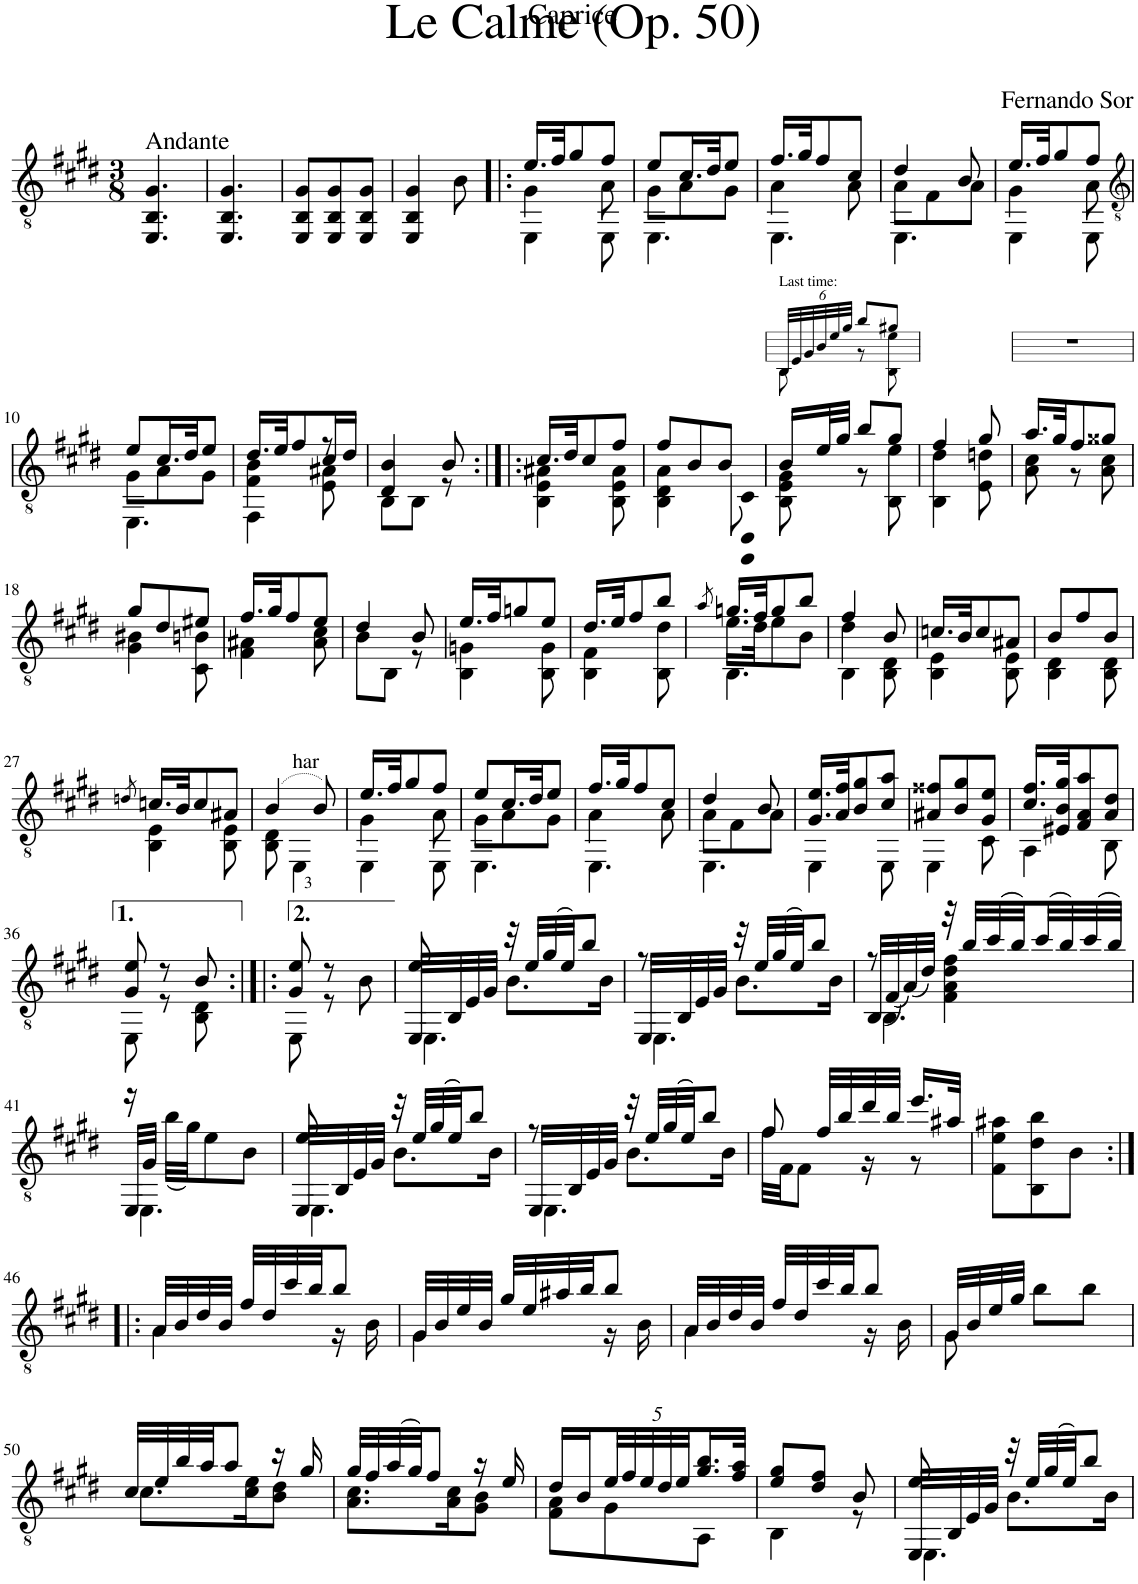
**kern	**kern
*part2	*part1
*staff2	*staff1
*I"Guitar	*I"Guitar
*	*stria5
*clefGv2	*clefGv2
*k[f#c#g#d#]	*k[]
*M3/8	*M3/8
=1	=1
!LO:TX:a:t=Andante	!
4.EE/ 4.BB/ 4.G#/	4.r
=2	=2
4.EE/ 4.BB/ 4.G#/	4.r
=3	=3
8EE/ 8BB/ 8G#/L	4.r
8EE/ 8BB/ 8G#/	.
8EE/ 8BB/ 8G#/J	.
=4	=4
4EE/ 4BB/ 4G#/	4.r
8B\	.
=5!|:	=5!|:
*^	*
*	*^	*
16.e/LL	4G#\	4EE\	4.r
32f#/JK	.	.	.
8g#/	.	.	.
8f#/J	8A\	8EE\	.
=6	=6	=6	=6
8e/L	8G#\L	4.EE\	4.r
16.c#/L	8A\	.	.
32d#/JK	.	.	.
8e/J	8G#\J	.	.
=7	=7	=7	=7
16.f#/LL	4A\	4.EE\	4.r
32g#/JK	.	.	.
8f#/	.	.	.
8c#/J	8A\	.	.
=8	=8	=8	=8
4d#/	8A\L	4.EE\	4.r
.	8F#\	.	.
8B/	8A\J	.	.
=9	=9	=9	=9
16.e/LL	4G#\	4EE\	4.r
32f#/JK	.	.	.
8g#/	.	.	.
8f#/J	8A\	8EE\	.
!!LO:LB:g=z
=10	=10	=10	=10
*clefGv2	*	*	*
8e/L	8G#\L	4.EE\	4.r
16.c#/L	8A\	.	.
32d#/JK	.	.	.
8e/J	8G#\J	.	.
=11	=11	=11	=11
16.d#/LL	4F#\ 4B\	4FF#\	4.r
32e/JK	.	.	.
8f#/	.	.	.
16c#/L	8r	8E\ 8A#X\	.
16d#/JJ	.	.	.
*	*v	*v	*
=12	=12	=12
4D#/ 4B/	8BB\L	4.r
.	8BB\J	.
8B/	8r	.
=13:|!|:	=13:|!|:	=13:|!|:
16.c#/LL	4BB\ 4E\ 4A#X\	4.r
32d#/JK	.	.
8c#/	.	.
8f#/J	8BB\ 8E\ 8A#\	.
=14	=14	=14
8f#/L	4BB\ 4D#\ 4A\	4.r
8B/	.	.
8B/J	8BB\ 8D#\ 8A\	.
=15	=15	=15
*	*	*Xbrackettup
*	*	*^
!	!	!LO:TX:a:t=Last time&colon;	!
16B/LL	8BB\ 8E\ 8G#\	48BB/LLL	8BB\
.	.	48E/	.
.	.	48G/	.
32e/L	.	48B/	.
.	.	48e/	.
32g#/JJJ	.	.	.
.	.	48g/JJJ	.
8b/L	8r	8b/L	8r
8g#/J	8BB\ 8e\	8g#X/J	8BB\ 8e\
*	*	*v	*v
=16	=16	=16
4f#/	4BB\ 4d#\	4.r
8g#/	8E\ 8dn\	.
=17	=17	=17
16.a/LL	8A\ 8c#\	4.r
32g#/JK	.	.
8f#/	8r	.
8g##X/J	8A\ 8c#\	.
!!LO:LB:g=z
=18	=18	=18
8g#/L	4G#\ 4B#X\	4.r
8d#/	.	.
8e#X/J	8C#\ 8Bn\	.
=19	=19	=19
16.f#/LL	4F#\ 4A#X\	4.r
32g#/JK	.	.
8f#/	.	.
8e/J	8A#\ 8c#\	.
=20	=20	=20
4d#/	8B\L	4.r
.	8BB\J	.
8B/	8r	.
=21	=21	=21
16.e/LL	4BB\ 4Gn\	4.r
32f#/JK	.	.
8gn/	.	.
8e/J	8BB\ 8G\	.
=22	=22	=22
16.d#/LL	4BB\ 4F#\	4.r
32e/JK	.	.
8f#/	.	.
8b/J	8BB\ 8d#\	.
*v	*v	*
=23	=23
8qa/	.
*^	*
*	*^	*
16.gn/LL	16.e\LL	4.BB\	4.r
32f#/JK	32d#\JK	.	.
8g/	8e\	.	.
8b/J	8B\J	.	.
=24	=24	=24	=24
4f#/	4d#\	4BB\	4.r
8B/	8ryy	8BB\ 8D#\	.
*	*v	*v	*
=25	=25	=25
16.cn/LL	4BB\ 4E\	4.r
32B/JK	.	.
8c/	.	.
8A#X/J	8BB\ 8E\	.
=26	=26	=26
8B/L	4BB\ 4D#\	4.r
8f#/	.	.
8B/J	8BB\ 8D#\	.
!!LO:LB:g=z
=27	=27	=27
8qdn/	.	.
16.cn/LL	4BB\ 4E\	4.r
32B/JK	.	.
8c/	.	.
8A#X/J	8BB\ 8E\	.
=28	=28	=28
(4B/	8BB\ 8D#\	4.r
!	!LO:TX:a:t=har	!
.	4EE\	.
8B/)	.	.
=29	=29	=29
*	*^	*
16.e/LL	4G#\	4EE\	4.r
32f#/JK	.	.	.
8g#/	.	.	.
8f#/J	8A\	8EE\	.
=30	=30	=30	=30
8e/L	8G#\L	4.EE\	4.r
16.c#/L	8A\	.	.
32d#/JK	.	.	.
8e/J	8G#\J	.	.
=31	=31	=31	=31
16.f#/LL	4A\	4.EE\	4.r
32g#/JK	.	.	.
8f#/	.	.	.
8c#/J	8A\	.	.
=32	=32	=32	=32
4d#/	8A\L	4.EE\	4.r
.	8F#\	.	.
8B/	8A\J	.	.
*	*v	*v	*
=33	=33	=33
16.G#/ 16.e/LL	4EE\	4.r
32A/ 32f#/JK	.	.
8B/ 8g#/	.	.
8c#/ 8a/J	8EE\	.
=34	=34	=34
8A#X/ 8f##X/L	4EE\	4.r
8B/ 8g#/	.	.
8G#/ 8e/J	8C#\	.
=35	=35	=35
16.c#/ 16.f#/LL	4AA\	4.r
32E#X/ 32B/ 32g#/JK	.	.
8F#/ 8A/ 8a/	.	.
8A/ 8d#/J	8BB\	.
!!LO:LB:g=z
=36	=36	=36
8G#/ 8e/	8EE\	4.r
8r	8r	.
8B/	8BB\ 8D#\	.
=37:|!|:	=37:|!|:	=37:|!|:
8G#/ 8e/	8EE\	4.r
8r	8r	.
8B\	8ryy	.
=38	=38	=38
*^	*^	*
8e/	8ryy	32EE/LLL	4.EE\	4.r
.	.	32BB/	.	.
.	.	32E/	.	.
.	.	32G#/JJJ	.	.
32r	8.B\L	4ryy	.	.
32e/LLL	.	.	.	.
(32g#/	.	.	.	.
32e/JJ)	.	.	.	.
8b/J	.	.	.	.
.	16B\Jk	.	.	.
=39	=39	=39	=39	=39
8r	8ryy	32EE/LLL	4.EE\	4.r
.	.	32BB/	.	.
.	.	32E/	.	.
.	.	32G#/JJJ	.	.
32r	8.B\L	4ryy	.	.
32e/LLL	.	.	.	.
(32g#/	.	.	.	.
32e/JJ)	.	.	.	.
8b/J	.	.	.	.
.	16B\Jk	.	.	.
=40	=40	=40	=40	=40
8r	8ryy	(32BB/LLL	4.BB\	4.r
.	.	(32F#/)	.	.
.	.	(32A/)	.	.
.	.	32d#/JJJ)	.	.
32r	4F#\ 4A\ 4d#\ 4f#\	4ryy	.	.
32b/LLL	.	.	.	.
(32cc#/	.	.	.	.
32b/)	.	.	.	.
(32cc#/	.	.	.	.
32b/)	.	.	.	.
(32cc#/	.	.	.	.
32b/JJJ)	.	.	.	.
!!LO:LB:g=z
=41	=41	=41	=41	=41
4.ryy	16r	32EE/LLL	4.EE\	4.r
.	.	32G#/JJJ	.	.
.	(32b\LLL	4ryy	.	.
.	32g#\JJ)	.	.	.
.	8e\	.	.	.
.	8B\J	.	.	.
.	.	16ryy	.	.
=42	=42	=42	=42	=42
8e/	8ryy	32EE/LLL	4.EE\	4.r
.	.	32BB/	.	.
.	.	32E/	.	.
.	.	32G#/JJJ	.	.
32r	8.B\L	4ryy	.	.
32e/LLL	.	.	.	.
(32g#/	.	.	.	.
32e/JJ)	.	.	.	.
8b/J	.	.	.	.
.	16B\Jk	.	.	.
=43	=43	=43	=43	=43
8r	8ryy	32EE/LLL	4.EE\	4.r
.	.	32BB/	.	.
.	.	32E/	.	.
.	.	32G#/JJJ	.	.
32r	8.B\L	4ryy	.	.
32e/LLL	.	.	.	.
(32g#/	.	.	.	.
32e/JJ)	.	.	.	.
8b/J	.	.	.	.
.	16B\Jk	.	.	.
*	*v	*v	*v	*
=44	=44	=44
8f#/	32f#\LLL	4.r
.	32F#\JJ	.
.	8F#\J	.
32f#/LLL	.	.
32b/	.	.
32dd#/	16r	.
32b/JJJ	.	.
16.ee/LL	8r	.
32a#X/JJk	.	.
=45	=45	=45
4.ryy	8F#\ 8e\ 8a#X\L	4.r
.	8BB\ 8d#\ 8b\	.
.	8B\J	.
!!LO:LB:g=z
=46:|!|:	=46:|!|:	=46:|!|:
32A/LLL	4A\	4.r
32B/	.	.
32d#/	.	.
32B/JJJ	.	.
32f#/LLL	.	.
32d#/	.	.
32cc#/	.	.
32b/JJ	.	.
8b/J	16r	.
.	16B\	.
=47	=47	=47
32G#/LLL	4G#\	4.r
32B/	.	.
32e/	.	.
32B/JJJ	.	.
32g#/LLL	.	.
32e/	.	.
32a#X/	.	.
32b/JJ	.	.
8b/J	16r	.
.	16B\	.
=48	=48	=48
32A/LLL	4A\	4.r
32B/	.	.
32d#/	.	.
32B/JJJ	.	.
32f#/LLL	.	.
32d#/	.	.
32cc#/	.	.
32b/JJ	.	.
8b/J	16r	.
.	16B\	.
=49	=49	=49
32G#/LLL	8G#\	4.r
32B/	.	.
32e/	.	.
32g#/JJJ	.	.
4ryy	8b\L	.
.	8b\J	.
!!LO:LB:g=z
=50	=50	=50
32c#/LLL	8.c#\L	4.r
32e/	.	.
32b/	.	.
32a/JJ	.	.
8a/J	.	.
.	16c#\ 16e\K	.
16r	8B\ 8d#\J	.
16g#/	.	.
=51	=51	=51
32g#/LLL	8.A\ 8.c#\L	4.r
32f#/	.	.
(32a/	.	.
32g#/JJ)	.	.
8f#/J	.	.
.	16A\ 16c#\K	.
16r	8G#\ 8B\J	.
16e/	.	.
=52	=52	=52
16d#/LL	8F#\ 8A\L	4.r
16B/	.	.
*Xbrackettup	*	*
40e/L	8G#\	.
40f#/	.	.
40e/	.	.
40d#/	.	.
40e/J	.	.
16.g#/ 16.b/	8AA\J	.
32f#/ 32a/JJk	.	.
=53	=53	=53
8e/ 8g#/L	4BB\	4.r
8d#/ 8f#/J	.	.
8B/	8r	.
=54	=54	=54
*^	*^	*
8e/	8ryy	32EE/LLL	4.EE\	4.r
.	.	32BB/	.	.
.	.	32E/	.	.
.	.	32G#/JJJ	.	.
32r	8.B\L	4ryy	.	.
32e/LLL	.	.	.	.
(32g#/	.	.	.	.
32e/JJ)	.	.	.	.
8b/J	.	.	.	.
.	16B\Jk	.	.	.
*v	*v	*v	*v	*
=	=
*-	*-
